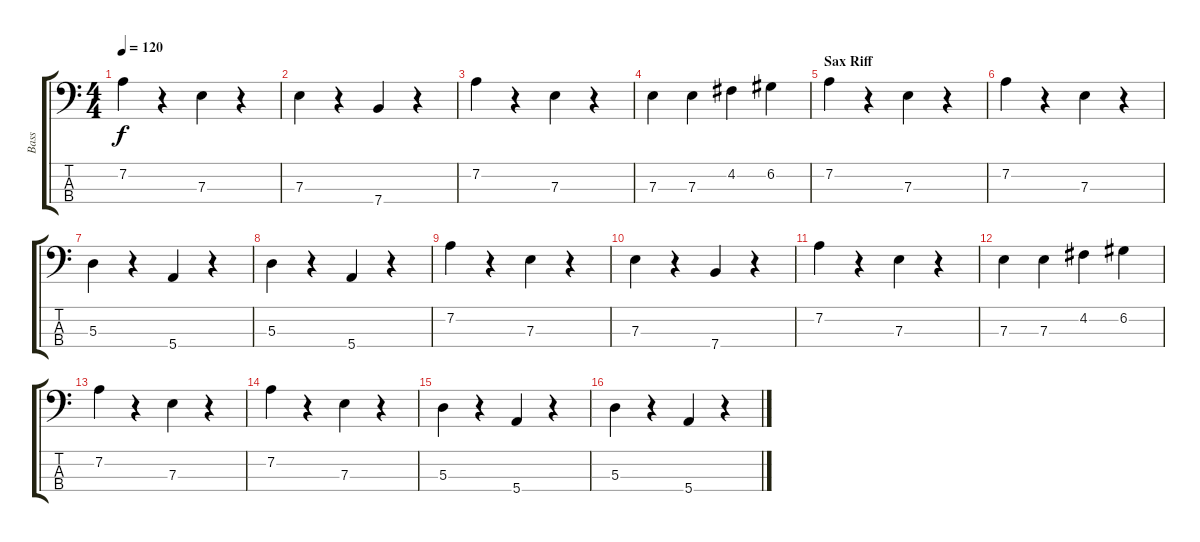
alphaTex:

\track ("Bass" "Bass") {instrument acousticbass}
\staff {score tabs}
\tuning (G2 D2 A1 E1) {hide}
\ts (4 4)
\tempo 120
\clef f4
\ks c
7.2.4{dy f} r.4 7.3.4 r.4 |
7.3.4 r.4 7.4.4 r.4 |
7.2.4 r.4 7.3.4 r.4 |
7.3.4 7.3.4 4.2.4 6.2.4 |
\section ("" "Sax Riff")
7.2.4 r.4 7.3.4 r.4 |
7.2.4 r.4 7.3.4 r.4 |
5.3.4 r.4 5.4.4 r.4 |
5.3.4 r.4 5.4.4 r.4 |
7.2.4 r.4 7.3.4 r.4 |
7.3.4 r.4 7.4.4 r.4 |
7.2.4 r.4 7.3.4 r.4 |
7.3.4 7.3.4 4.2.4 6.2.4 |
7.2.4 r.4 7.3.4 r.4 |
7.2.4 r.4 7.3.4 r.4 |
5.3.4 r.4 5.4.4 r.4 |
5.3.4 r.4 5.4.4 r.4
